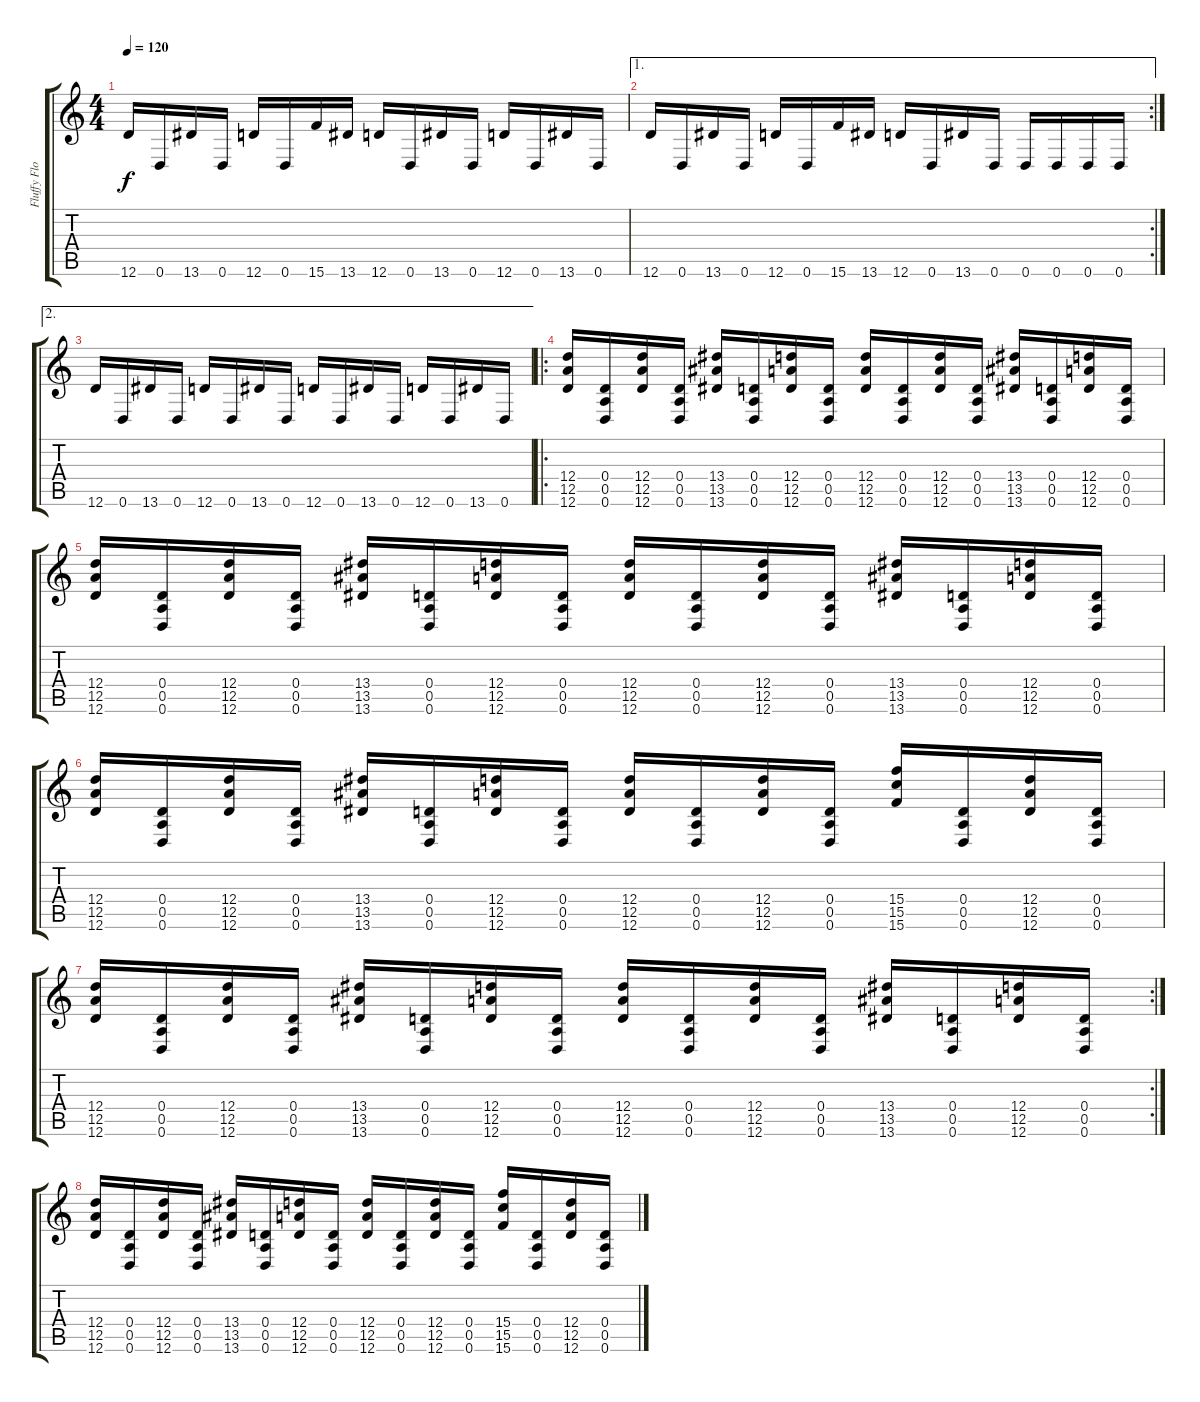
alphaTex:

\track ("Fluffy Floyd" "Fluffy Flo") {instrument distortionguitar}
\staff {score tabs}
\tuning (E4 B3 G3 D3 A2 D2) {hide}
\ts (4 4)
\tempo 120
\clef g2
\ks c
12.6.16{dy f} 0.6.16 13.6.16 0.6.16 12.6.16 0.6.16 15.6.16 13.6.16 12.6.16 0.6.16 13.6.16 0.6.16 12.6.16 0.6.16 13.6.16 0.6.16 |
\ae 1
\rc 2
12.6.16 0.6.16 13.6.16 0.6.16 12.6.16 0.6.16 15.6.16 13.6.16 12.6.16 0.6.16 13.6.16 0.6.16 0.6.16 0.6.16 0.6.16 0.6.16 |
\ae 2
12.6.16 0.6.16 13.6.16 0.6.16 12.6.16 0.6.16 13.6.16 0.6.16 12.6.16 0.6.16 13.6.16 0.6.16 12.6.16 0.6.16 13.6.16 0.6.16 |
\ro
(12.4 12.5 12.6).16 (0.4 0.5 0.6).16 (12.4 12.5 12.6).16 (0.4 0.5 0.6).16 (13.4 13.5 13.6).16 (0.4 0.5 0.6).16 (12.4 12.5 12.6).16 (0.4 0.5 0.6).16 (12.4 12.5 12.6).16 (0.4 0.5 0.6).16 (12.4 12.5 12.6).16 (0.4 0.5 0.6).16 (13.4 13.5 13.6).16 (0.4 0.5 0.6).16 (12.4 12.5 12.6).16 (0.4 0.5 0.6).16 |
(12.4 12.5 12.6).16 (0.4 0.5 0.6).16 (12.4 12.5 12.6).16 (0.4 0.5 0.6).16 (13.4 13.5 13.6).16 (0.4 0.5 0.6).16 (12.4 12.5 12.6).16 (0.4 0.5 0.6).16 (12.4 12.5 12.6).16 (0.4 0.5 0.6).16 (12.4 12.5 12.6).16 (0.4 0.5 0.6).16 (13.4 13.5 13.6).16 (0.4 0.5 0.6).16 (12.4 12.5 12.6).16 (0.4 0.5 0.6).16 |
(12.4 12.5 12.6).16 (0.4 0.5 0.6).16 (12.4 12.5 12.6).16 (0.4 0.5 0.6).16 (13.4 13.5 13.6).16 (0.4 0.5 0.6).16 (12.4 12.5 12.6).16 (0.4 0.5 0.6).16 (12.4 12.5 12.6).16 (0.4 0.5 0.6).16 (12.4 12.5 12.6).16 (0.4 0.5 0.6).16 (15.4 15.5 15.6).16 (0.4 0.5 0.6).16 (12.4 12.5 12.6).16 (0.4 0.5 0.6).16 |
\rc 2
(12.4 12.5 12.6).16 (0.4 0.5 0.6).16 (12.4 12.5 12.6).16 (0.4 0.5 0.6).16 (13.4 13.5 13.6).16 (0.4 0.5 0.6).16 (12.4 12.5 12.6).16 (0.4 0.5 0.6).16 (12.4 12.5 12.6).16 (0.4 0.5 0.6).16 (12.4 12.5 12.6).16 (0.4 0.5 0.6).16 (13.4 13.5 13.6).16 (0.4 0.5 0.6).16 (12.4 12.5 12.6).16 (0.4 0.5 0.6).16 |
(12.4 12.5 12.6).16 (0.4 0.5 0.6).16 (12.4 12.5 12.6).16 (0.4 0.5 0.6).16 (13.4 13.5 13.6).16 (0.4 0.5 0.6).16 (12.4 12.5 12.6).16 (0.4 0.5 0.6).16 (12.4 12.5 12.6).16 (0.4 0.5 0.6).16 (12.4 12.5 12.6).16 (0.4 0.5 0.6).16 (15.4 15.5 15.6).16 (0.4 0.5 0.6).16 (12.4 12.5 12.6).16 (0.4 0.5 0.6).16
